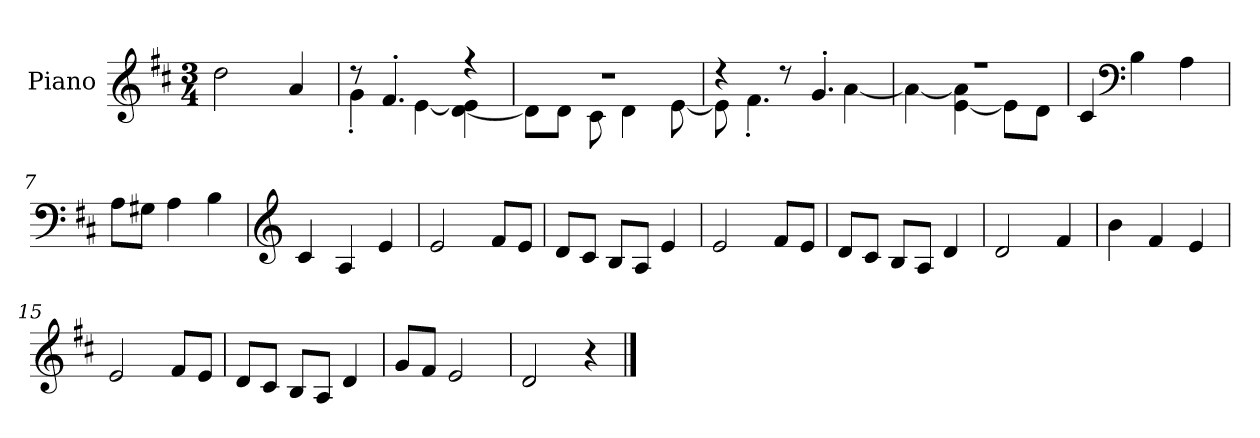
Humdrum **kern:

**kern
*part1
*staff1
*I"Piano
*I'P-no
*clefG2
*k[f#c#]
*M3/4
*MM179
=1
2dd\
4a/
=2
*^
8r	4g'\
4.f#'/	.
.	[4e\
4r	[4d\ 4e\]
=3	=3
2.r	8d\L]
.	8d\J
.	8c#\
.	4d\
.	[8e\
=4	=4
4r	8e\]
.	4.f#'\
8r	.
4.g'/	.
.	[4a\
=5	=5
2.r	4a\_
.	[4e\ 4a\]
.	8e\L]
.	8d\J
*v	*v
=6
4c#/
*clefF4
4B\
4A\
=7
8A\L
8G#X\J
4A\
4B\
!!LO:LB:g=z
=8
*clefG2
4c#/
4A/
4e/
=9
2e/
8f#/L
8e/J
=10
8d/L
8c#/J
8B/L
8A/J
4e/
=11
2e/
8f#/L
8e/J
=12
8d/L
8c#/J
8B/L
8A/J
4d/
=13
2d/
4f#/
=14
4b\
4f#/
4e/
=15
2e/
8f#/L
8e/J
=16
8d/L
8c#/J
8B/L
8A/J
4d/
!!LO:LB:g=z
=17
8g/L
8f#/J
2e/
=18
2d/
4r
==
*-
